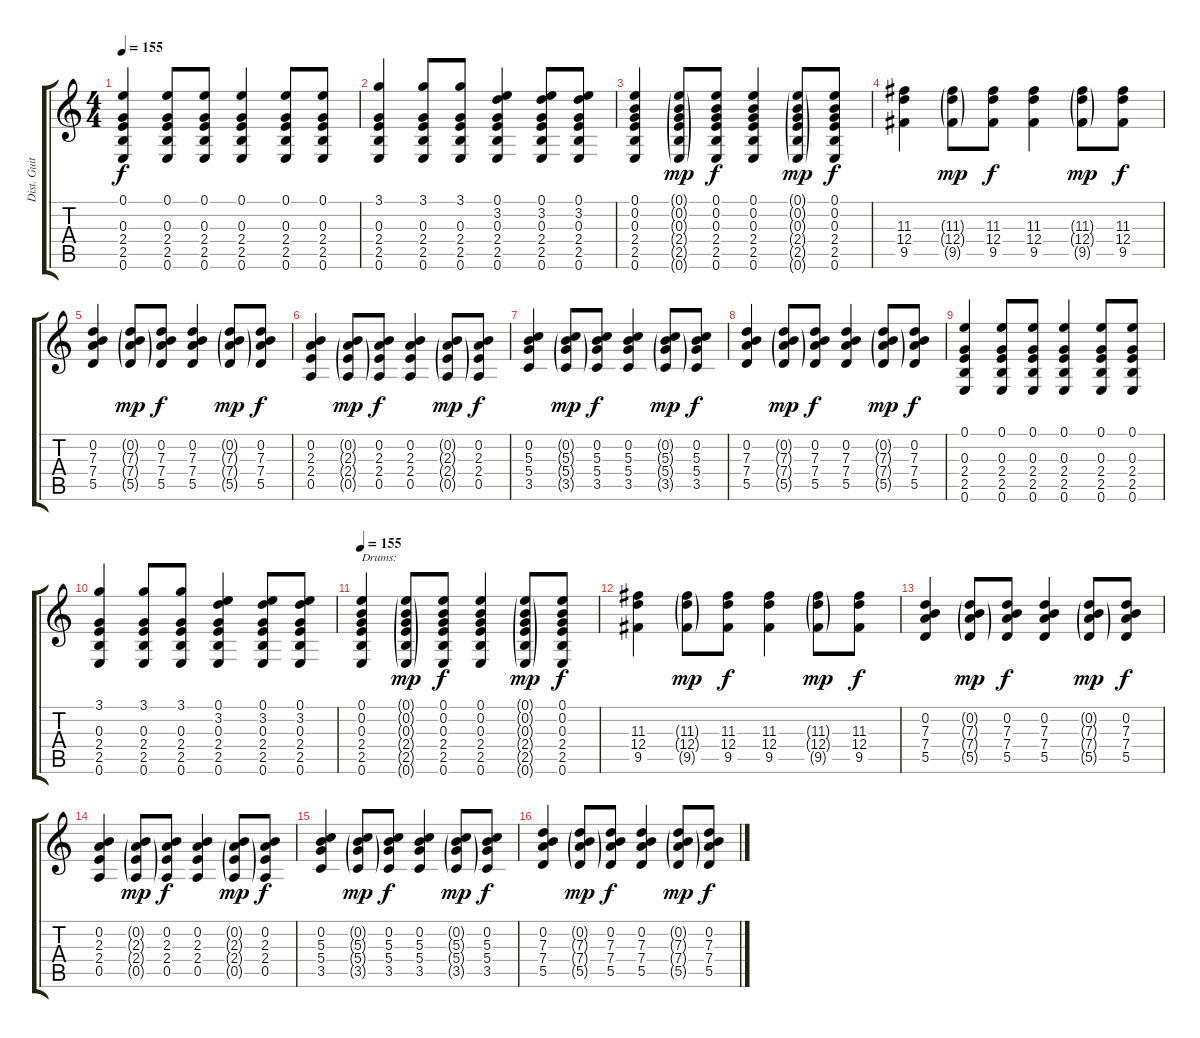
\track ("Dist. Guitar 2" "Dist. Guit") {instrument distortionguitar}
\staff {score tabs}
\tuning (E4 B3 G3 D3 A2 E2) {hide}
\ts (4 4)
\tempo 155
\clef g2
\ks c
(0.1 0.3 2.4 2.5 0.6).4{dy f} (0.1 0.3 2.4 2.5 0.6).8 (0.1 0.3 2.4 2.5 0.6).8 (0.1 0.3 2.4 2.5 0.6).4 (0.1 0.3 2.4 2.5 0.6).8 (0.1 0.3 2.4 2.5 0.6).8 |
(3.1 0.3 2.4 2.5 0.6).4 (3.1 0.3 2.4 2.5 0.6).8 (3.1 0.3 2.4 2.5 0.6).8 (0.1 3.2 0.3 2.4 2.5 0.6).4 (0.1 3.2 0.3 2.4 2.5 0.6).8 (0.1 3.2 0.3 2.4 2.5 0.6).8 |
(0.1 0.2 0.3 2.4 2.5 0.6).4 (0.1{g} 0.2{g} 0.3{g} 2.4{g} 2.5{g} 0.6{g}).8{dy mp} (0.1 0.2 0.3 2.4 2.5 0.6).8{dy f} (0.1 0.2 0.3 2.4 2.5 0.6).4 (0.1{g} 0.2{g} 0.3{g} 2.4{g} 2.5{g} 0.6{g}).8{dy mp} (0.1 0.2 0.3 2.4 2.5 0.6).8{dy f} |
(11.3 12.4 9.5).4 (11.3{g} 12.4{g} 9.5{g}).8{dy mp} (11.3 12.4 9.5).8{dy f} (11.3 12.4 9.5).4 (11.3{g} 12.4{g} 9.5{g}).8{dy mp} (11.3 12.4 9.5).8{dy f} |
(0.2 7.3 7.4 5.5).4 (0.2{g} 7.3{g} 7.4{g} 5.5{g}).8{dy mp} (0.2 7.3 7.4 5.5).8{dy f} (0.2 7.3 7.4 5.5).4 (0.2{g} 7.3{g} 7.4{g} 5.5{g}).8{dy mp} (0.2 7.3 7.4 5.5).8{dy f} |
(0.2 2.3 2.4 0.5).4 (0.2{g} 2.3{g} 2.4{g} 0.5{g}).8{dy mp} (0.2 2.3 2.4 0.5).8{dy f} (0.2 2.3 2.4 0.5).4 (0.2{g} 2.3{g} 2.4{g} 0.5{g}).8{dy mp} (0.2 2.3 2.4 0.5).8{dy f} |
(0.2 5.3 5.4 3.5).4 (0.2{g} 5.3{g} 5.4{g} 3.5{g}).8{dy mp} (0.2 5.3 5.4 3.5).8{dy f} (0.2 5.3 5.4 3.5).4 (0.2{g} 5.3{g} 5.4{g} 3.5{g}).8{dy mp} (0.2 5.3 5.4 3.5).8{dy f} |
(0.2 7.3 7.4 5.5).4 (0.2{g} 7.3{g} 7.4{g} 5.5{g}).8{dy mp} (0.2 7.3 7.4 5.5).8{dy f} (0.2 7.3 7.4 5.5).4 (0.2{g} 7.3{g} 7.4{g} 5.5{g}).8{dy mp} (0.2 7.3 7.4 5.5).8{dy f} |
(0.1 0.3 2.4 2.5 0.6).4 (0.1 0.3 2.4 2.5 0.6).8 (0.1 0.3 2.4 2.5 0.6).8 (0.1 0.3 2.4 2.5 0.6).4 (0.1 0.3 2.4 2.5 0.6).8 (0.1 0.3 2.4 2.5 0.6).8 |
(3.1 0.3 2.4 2.5 0.6).4 (3.1 0.3 2.4 2.5 0.6).8 (3.1 0.3 2.4 2.5 0.6).8 (0.1 3.2 0.3 2.4 2.5 0.6).4 (0.1 3.2 0.3 2.4 2.5 0.6).8 (0.1 3.2 0.3 2.4 2.5 0.6).8 |
\tempo 155
(0.1 0.2 0.3 2.4 2.5 0.6).4{txt "Drums:" volume 10 instrument electricguitarjazz} (0.1{g} 0.2{g} 0.3{g} 2.4{g} 2.5{g} 0.6{g}).8{dy mp} (0.1 0.2 0.3 2.4 2.5 0.6).8{dy f} (0.1 0.2 0.3 2.4 2.5 0.6).4 (0.1{g} 0.2{g} 0.3{g} 2.4{g} 2.5{g} 0.6{g}).8{dy mp} (0.1 0.2 0.3 2.4 2.5 0.6).8{dy f} |
(11.3 12.4 9.5).4 (11.3{g} 12.4{g} 9.5{g}).8{dy mp} (11.3 12.4 9.5).8{dy f} (11.3 12.4 9.5).4 (11.3{g} 12.4{g} 9.5{g}).8{dy mp} (11.3 12.4 9.5).8{dy f} |
(0.2 7.3 7.4 5.5).4 (0.2{g} 7.3{g} 7.4{g} 5.5{g}).8{dy mp} (0.2 7.3 7.4 5.5).8{dy f} (0.2 7.3 7.4 5.5).4 (0.2{g} 7.3{g} 7.4{g} 5.5{g}).8{dy mp} (0.2 7.3 7.4 5.5).8{dy f} |
(0.2 2.3 2.4 0.5).4 (0.2{g} 2.3{g} 2.4{g} 0.5{g}).8{dy mp} (0.2 2.3 2.4 0.5).8{dy f} (0.2 2.3 2.4 0.5).4 (0.2{g} 2.3{g} 2.4{g} 0.5{g}).8{dy mp} (0.2 2.3 2.4 0.5).8{dy f} |
(0.2 5.3 5.4 3.5).4 (0.2{g} 5.3{g} 5.4{g} 3.5{g}).8{dy mp} (0.2 5.3 5.4 3.5).8{dy f} (0.2 5.3 5.4 3.5).4 (0.2{g} 5.3{g} 5.4{g} 3.5{g}).8{dy mp} (0.2 5.3 5.4 3.5).8{dy f} |
(0.2 7.3 7.4 5.5).4 (0.2{g} 7.3{g} 7.4{g} 5.5{g}).8{dy mp} (0.2 7.3 7.4 5.5).8{dy f} (0.2 7.3 7.4 5.5).4 (0.2{g} 7.3{g} 7.4{g} 5.5{g}).8{dy mp} (0.2 7.3 7.4 5.5).8{dy f}
